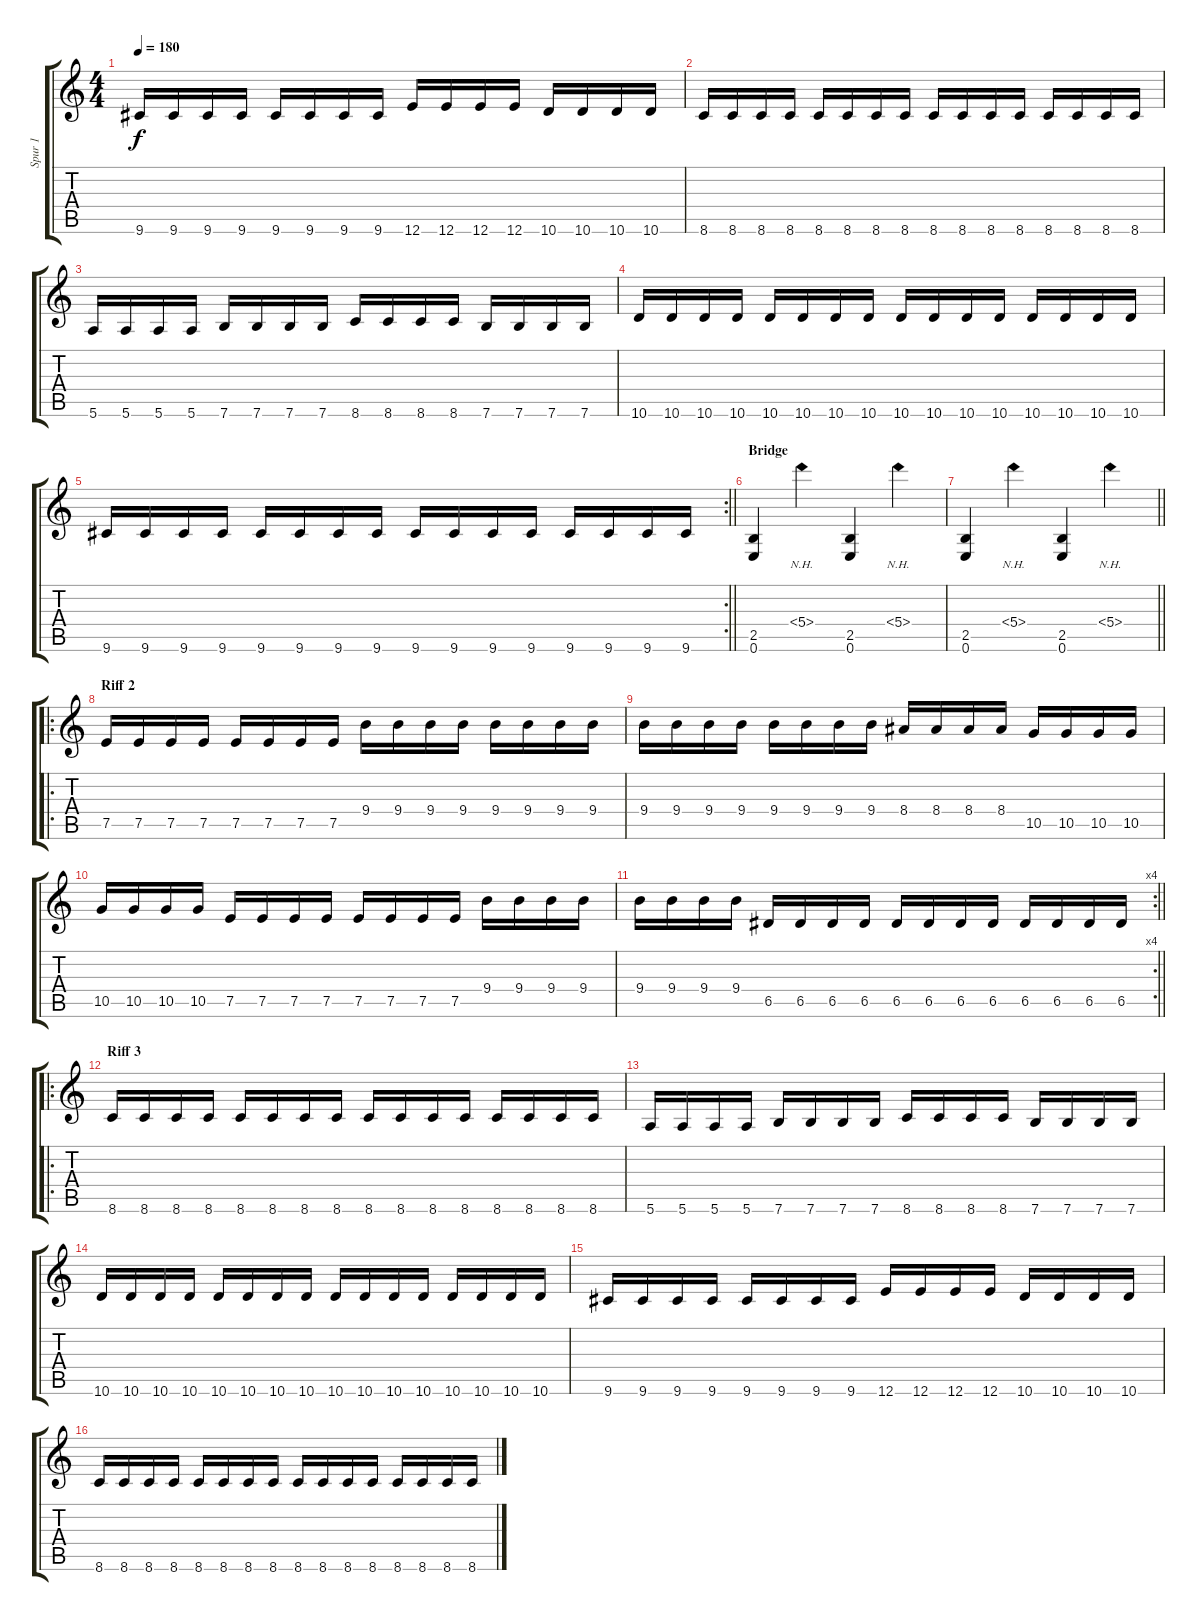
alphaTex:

\track ("Spur 1" "Spur 1") {instrument distortionguitar}
\staff {score tabs}
\tuning (E4 B3 G3 D3 A2 E2) {hide}
\ts (4 4)
\tempo 180
\clef g2
\ks c
9.6.16{dy f} 9.6.16 9.6.16 9.6.16 9.6.16 9.6.16 9.6.16 9.6.16 12.6.16 12.6.16 12.6.16 12.6.16 10.6.16 10.6.16 10.6.16 10.6.16 |
8.6.16 8.6.16 8.6.16 8.6.16 8.6.16 8.6.16 8.6.16 8.6.16 8.6.16 8.6.16 8.6.16 8.6.16 8.6.16 8.6.16 8.6.16 8.6.16 |
5.6.16 5.6.16 5.6.16 5.6.16 7.6.16 7.6.16 7.6.16 7.6.16 8.6.16 8.6.16 8.6.16 8.6.16 7.6.16 7.6.16 7.6.16 7.6.16 |
10.6.16 10.6.16 10.6.16 10.6.16 10.6.16 10.6.16 10.6.16 10.6.16 10.6.16 10.6.16 10.6.16 10.6.16 10.6.16 10.6.16 10.6.16 10.6.16 |
\rc 2
\barLineRight lightlight
9.6.16 9.6.16 9.6.16 9.6.16 9.6.16 9.6.16 9.6.16 9.6.16 9.6.16 9.6.16 9.6.16 9.6.16 9.6.16 9.6.16 9.6.16 9.6.16 |
\section ("" "Bridge")
(2.5 0.6).4 5.4{nh}.4 (2.5 0.6).4 5.4{nh}.4 |
\barLineRight lightlight
(2.5 0.6).4 5.4{nh}.4 (2.5 0.6).4 5.4{nh}.4 |
\ro
\section ("" "Riff 2")
7.5.16 7.5.16 7.5.16 7.5.16 7.5.16 7.5.16 7.5.16 7.5.16 9.4.16 9.4.16 9.4.16 9.4.16 9.4.16 9.4.16 9.4.16 9.4.16 |
9.4.16 9.4.16 9.4.16 9.4.16 9.4.16 9.4.16 9.4.16 9.4.16 8.4.16 8.4.16 8.4.16 8.4.16 10.5.16 10.5.16 10.5.16 10.5.16 |
10.5.16 10.5.16 10.5.16 10.5.16 7.5.16 7.5.16 7.5.16 7.5.16 7.5.16 7.5.16 7.5.16 7.5.16 9.4.16 9.4.16 9.4.16 9.4.16 |
\rc 4
\barLineRight lightlight
9.4.16 9.4.16 9.4.16 9.4.16 6.5.16 6.5.16 6.5.16 6.5.16 6.5.16 6.5.16 6.5.16 6.5.16 6.5.16 6.5.16 6.5.16 6.5.16 |
\ro
\section ("" "Riff 3")
8.6.16 8.6.16 8.6.16 8.6.16 8.6.16 8.6.16 8.6.16 8.6.16 8.6.16 8.6.16 8.6.16 8.6.16 8.6.16 8.6.16 8.6.16 8.6.16 |
5.6.16 5.6.16 5.6.16 5.6.16 7.6.16 7.6.16 7.6.16 7.6.16 8.6.16 8.6.16 8.6.16 8.6.16 7.6.16 7.6.16 7.6.16 7.6.16 |
10.6.16 10.6.16 10.6.16 10.6.16 10.6.16 10.6.16 10.6.16 10.6.16 10.6.16 10.6.16 10.6.16 10.6.16 10.6.16 10.6.16 10.6.16 10.6.16 |
9.6.16 9.6.16 9.6.16 9.6.16 9.6.16 9.6.16 9.6.16 9.6.16 12.6.16 12.6.16 12.6.16 12.6.16 10.6.16 10.6.16 10.6.16 10.6.16 |
8.6.16 8.6.16 8.6.16 8.6.16 8.6.16 8.6.16 8.6.16 8.6.16 8.6.16 8.6.16 8.6.16 8.6.16 8.6.16 8.6.16 8.6.16 8.6.16
